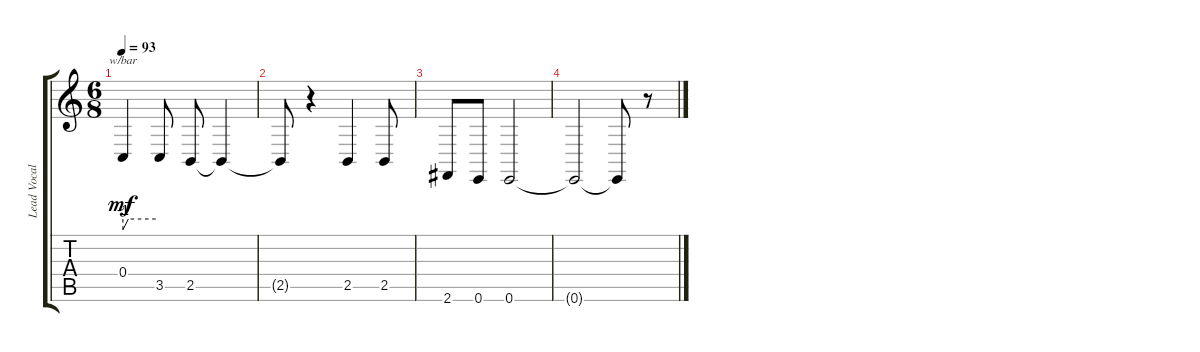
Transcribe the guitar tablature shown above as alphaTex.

\track ("Lead Vocals [Mikael Akerfeldt]" "Lead Vocal") {instrument voiceoohs}
\staff {score tabs}
\tuning (E4 B3 G3 D3 A2 E2) {hide}
\ts (6 8)
\tempo 93
\clef g2
\ks c
0.4.4{tbe (custom default 0 -4 10 0 60 0) dy mf} 3.5.8 2.5.8 2.5{t}.4 |
2.5{t}.8 r.4 2.5.4 2.5.8 |
2.6.8 0.6.8 0.6.2 |
0.6{t}.2 0.6{t}.8 r.8
